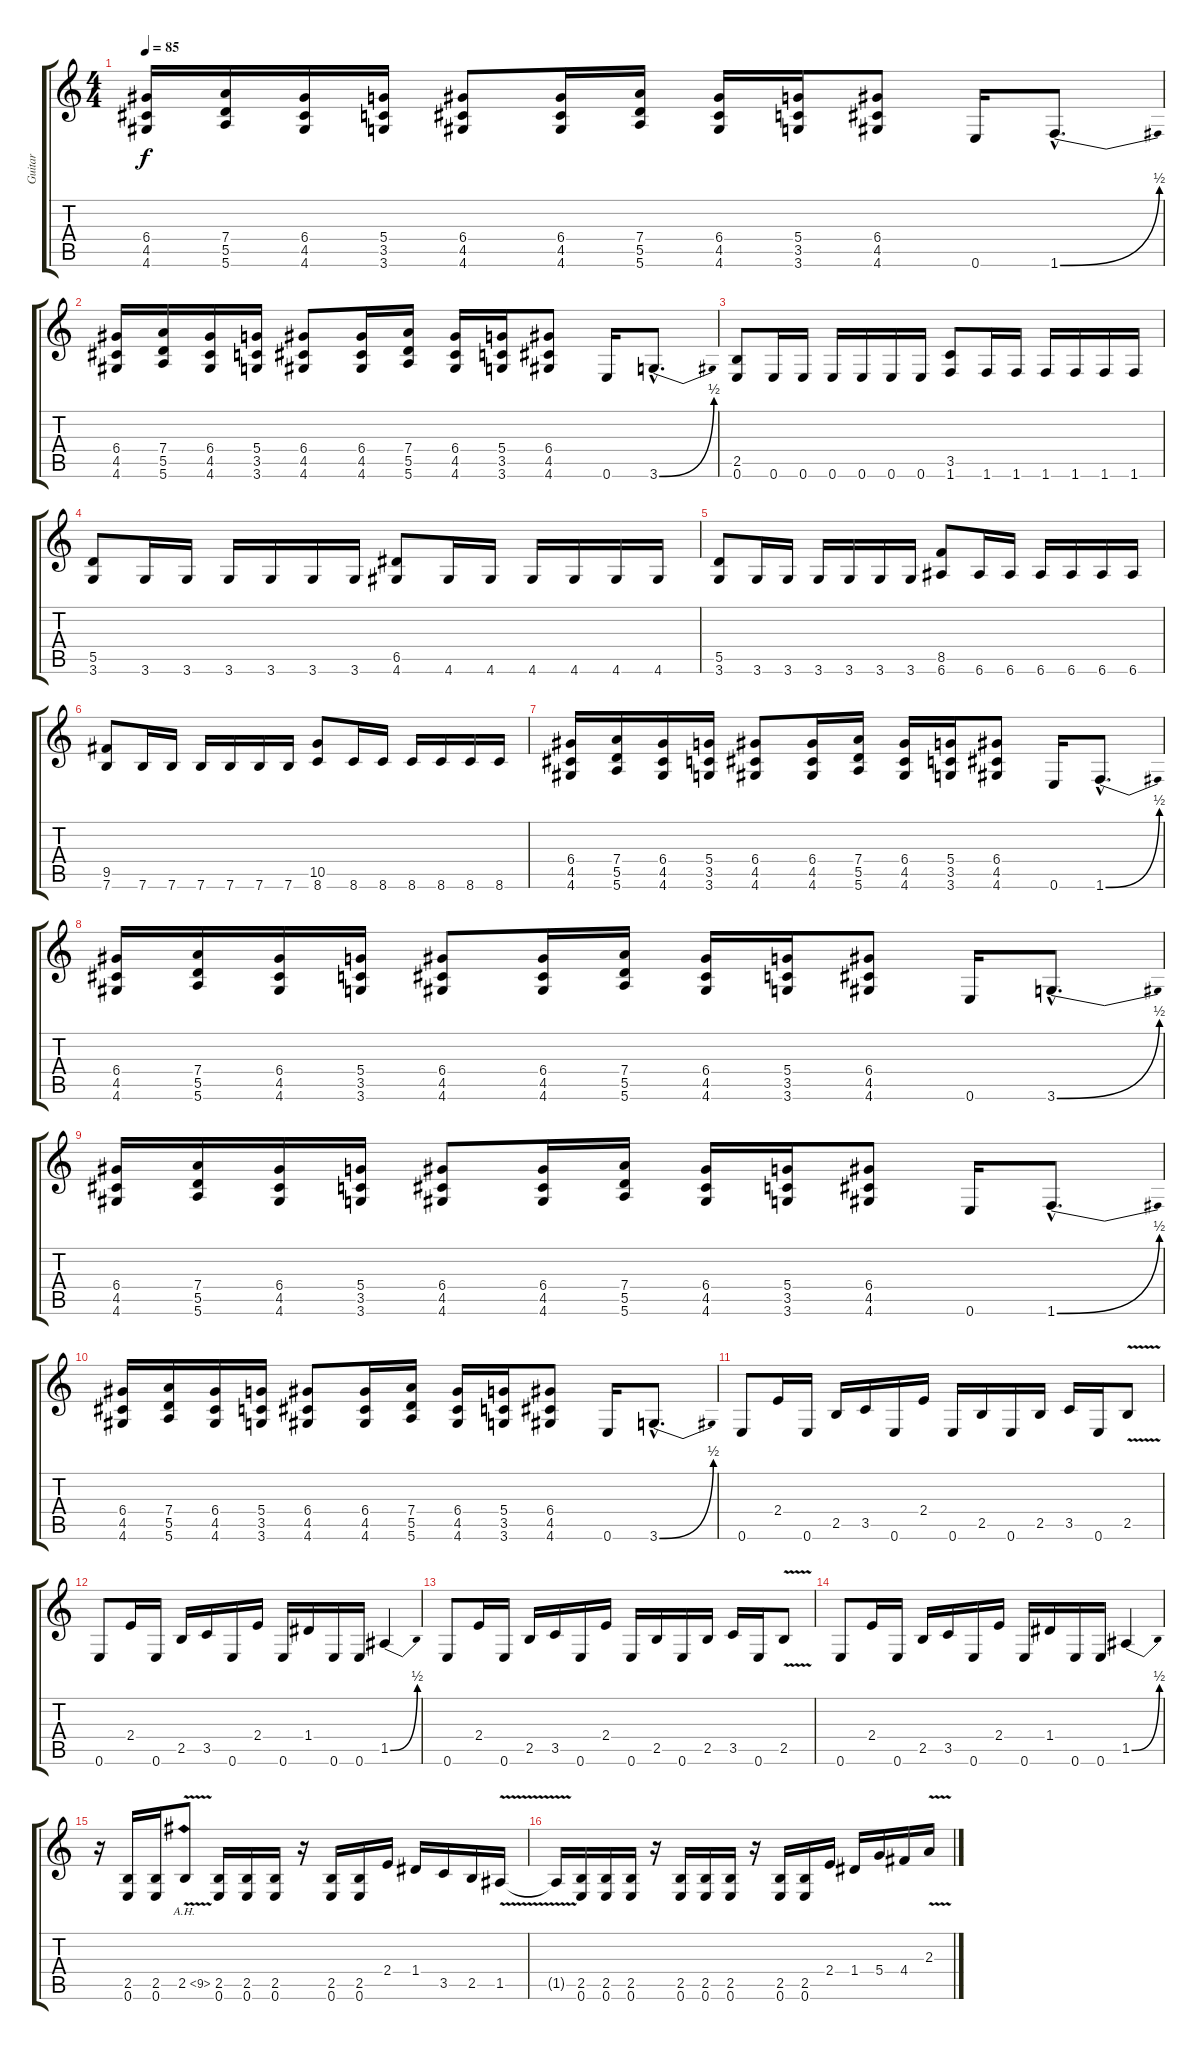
\track ("Guitar" "Guitar") {instrument distortionguitar}
\staff {score tabs}
\tuning (E4 B3 G3 D3 A2 E2) {hide}
\ts (4 4)
\tempo 85
\clef g2
\ks c
(6.4 4.5 4.6).16{dy f} (7.4 5.5 5.6).16 (6.4 4.5 4.6).16 (5.4 3.5 3.6).16 (6.4 4.5 4.6).8 (6.4 4.5 4.6).16 (7.4 5.5 5.6).16 (6.4 4.5 4.6).16 (5.4 3.5 3.6).16 (6.4 4.5 4.6).8 0.6.16 1.6{be (bend 0 0 60 2) hac}.8{d} |
(6.4 4.5 4.6).16 (7.4 5.5 5.6).16 (6.4 4.5 4.6).16 (5.4 3.5 3.6).16 (6.4 4.5 4.6).8 (6.4 4.5 4.6).16 (7.4 5.5 5.6).16 (6.4 4.5 4.6).16 (5.4 3.5 3.6).16 (6.4 4.5 4.6).8 0.6.16 3.6{be (bend 0 0 60 2) hac}.8{d} |
(2.5 0.6).8 0.6.16 0.6.16 0.6.16 0.6.16 0.6.16 0.6.16 (3.5 1.6).8 1.6.16 1.6.16 1.6.16 1.6.16 1.6.16 1.6.16 |
(5.5 3.6).8 3.6.16 3.6.16 3.6.16 3.6.16 3.6.16 3.6.16 (6.5 4.6).8 4.6.16 4.6.16 4.6.16 4.6.16 4.6.16 4.6.16 |
(5.5 3.6).8 3.6.16 3.6.16 3.6.16 3.6.16 3.6.16 3.6.16 (8.5 6.6).8 6.6.16 6.6.16 6.6.16 6.6.16 6.6.16 6.6.16 |
(9.5 7.6).8 7.6.16 7.6.16 7.6.16 7.6.16 7.6.16 7.6.16 (10.5 8.6).8 8.6.16 8.6.16 8.6.16 8.6.16 8.6.16 8.6.16 |
(6.4 4.5 4.6).16 (7.4 5.5 5.6).16 (6.4 4.5 4.6).16 (5.4 3.5 3.6).16 (6.4 4.5 4.6).8 (6.4 4.5 4.6).16 (7.4 5.5 5.6).16 (6.4 4.5 4.6).16 (5.4 3.5 3.6).16 (6.4 4.5 4.6).8 0.6.16 1.6{be (bend 0 0 60 2) hac}.8{d} |
(6.4 4.5 4.6).16 (7.4 5.5 5.6).16 (6.4 4.5 4.6).16 (5.4 3.5 3.6).16 (6.4 4.5 4.6).8 (6.4 4.5 4.6).16 (7.4 5.5 5.6).16 (6.4 4.5 4.6).16 (5.4 3.5 3.6).16 (6.4 4.5 4.6).8 0.6.16 3.6{be (bend 0 0 60 2) hac}.8{d} |
(6.4 4.5 4.6).16 (7.4 5.5 5.6).16 (6.4 4.5 4.6).16 (5.4 3.5 3.6).16 (6.4 4.5 4.6).8 (6.4 4.5 4.6).16 (7.4 5.5 5.6).16 (6.4 4.5 4.6).16 (5.4 3.5 3.6).16 (6.4 4.5 4.6).8 0.6.16 1.6{be (bend 0 0 60 2) hac}.8{d} |
(6.4 4.5 4.6).16 (7.4 5.5 5.6).16 (6.4 4.5 4.6).16 (5.4 3.5 3.6).16 (6.4 4.5 4.6).8 (6.4 4.5 4.6).16 (7.4 5.5 5.6).16 (6.4 4.5 4.6).16 (5.4 3.5 3.6).16 (6.4 4.5 4.6).8 0.6.16 3.6{be (bend 0 0 60 2) hac}.8{d} |
0.6.8 2.4.16 0.6.16 2.5.16 3.5.16 0.6.16 2.4.16 0.6.16 2.5.16 0.6.16 2.5.16 3.5.16 0.6.16 2.5{v}.8 |
0.6.8 2.4.16 0.6.16 2.5.16 3.5.16 0.6.16 2.4.16 0.6.16 1.4.16 0.6.16 0.6.16 1.5{be (bend 0 0 60 2)}.4 |
0.6.8 2.4.16 0.6.16 2.5.16 3.5.16 0.6.16 2.4.16 0.6.16 2.5.16 0.6.16 2.5.16 3.5.16 0.6.16 2.5{v}.8 |
0.6.8 2.4.16 0.6.16 2.5.16 3.5.16 0.6.16 2.4.16 0.6.16 1.4.16 0.6.16 0.6.16 1.5{be (bend 0 0 60 2)}.4 |
r.16 (2.5 0.6).16 (2.5 0.6).16 2.5{ah 7 v}.8 (2.5 0.6).16 (2.5 0.6).16 (2.5 0.6).16 r.16 (2.5 0.6).16 (2.5 0.6).16 2.4.16 1.4.16 3.5.16 2.5.16 1.5{v}.16 |
1.5{t}.16 (2.5 0.6).16 (2.5 0.6).16 (2.5 0.6).16 r.16 (2.5 0.6).16 (2.5 0.6).16 (2.5 0.6).16 r.16 (2.5 0.6).16 (2.5 0.6).16 2.4.16 1.4.16 5.4.16 4.4.16 2.3{v}.16
